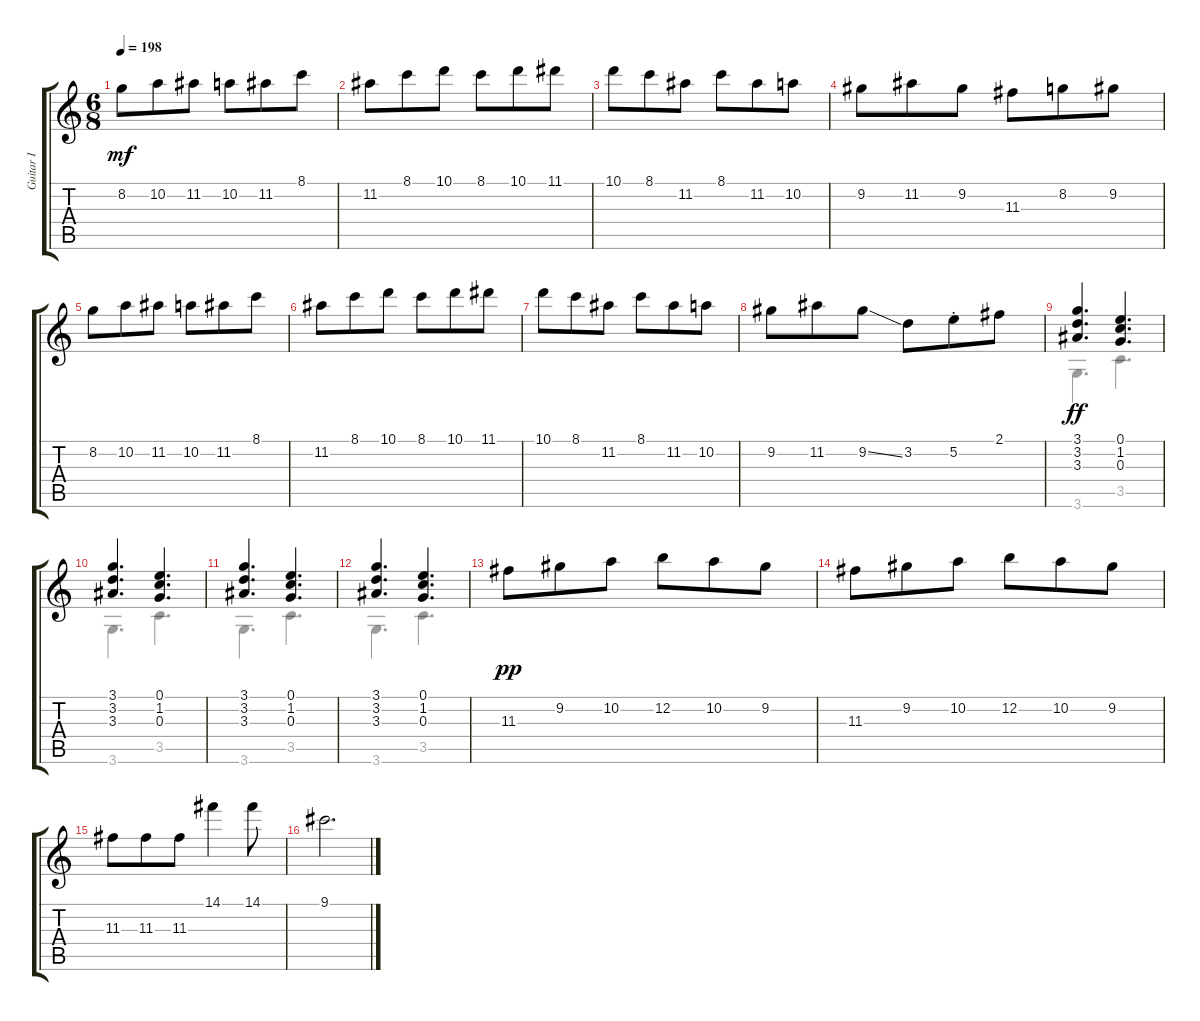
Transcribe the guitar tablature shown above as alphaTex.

\track ("Guitar I" "Guitar I") {instrument acousticguitarnylon}
\staff {score tabs}
\tuning (E4 B3 G3 D3 A2 E2) {hide}
\voice
\ts (6 8)
\tempo 198
\clef g2
\ks c
8.2.8{dy mf} 10.2.8 11.2.8 10.2.8 11.2.8 8.1.8 |
11.2.8 8.1.8 10.1.8 8.1.8 10.1.8 11.1.8 |
10.1.8 8.1.8 11.2.8 8.1.8 11.2.8 10.2.8 |
9.2.8 11.2.8 9.2.8 11.3.8 8.2.8 9.2.8 |
8.2.8 10.2.8 11.2.8 10.2.8 11.2.8 8.1.8 |
11.2.8 8.1.8 10.1.8 8.1.8 10.1.8 11.1.8 |
10.1.8 8.1.8 11.2.8 8.1.8 11.2.8 10.2.8 |
9.2.8 11.2.8 9.2{ss}.8 3.2.8 5.2{st}.8 2.1.8 |
(3.1 3.2 3.3).4{d dy ff} (0.1 1.2 0.3).4{d} |
(3.1 3.2 3.3).4{d} (0.1 1.2 0.3).4{d} |
(3.1 3.2 3.3).4{d} (0.1 1.2 0.3).4{d} |
(3.1 3.2 3.3).4{d} (0.1 1.2 0.3).4{d} |
11.3.8{dy pp} 9.2.8 10.2.8 12.2.8 10.2.8 9.2.8 |
11.3.8 9.2.8 10.2.8 12.2.8 10.2.8 9.2.8 |
11.3.8 11.3.8 11.3.8 14.1.4 14.1.8 |
9.1.2{d}
\voice
\clef g2
\ottava regular
\simile none
\ks c
|
|
|
|
|
|
|
|
3.6.4{d dy ff} 3.5.4{d} |
3.6.4{d} 3.5.4{d} |
3.6.4{d} 3.5.4{d} |
3.6.4{d} 3.5.4{d} |
|
|
|
